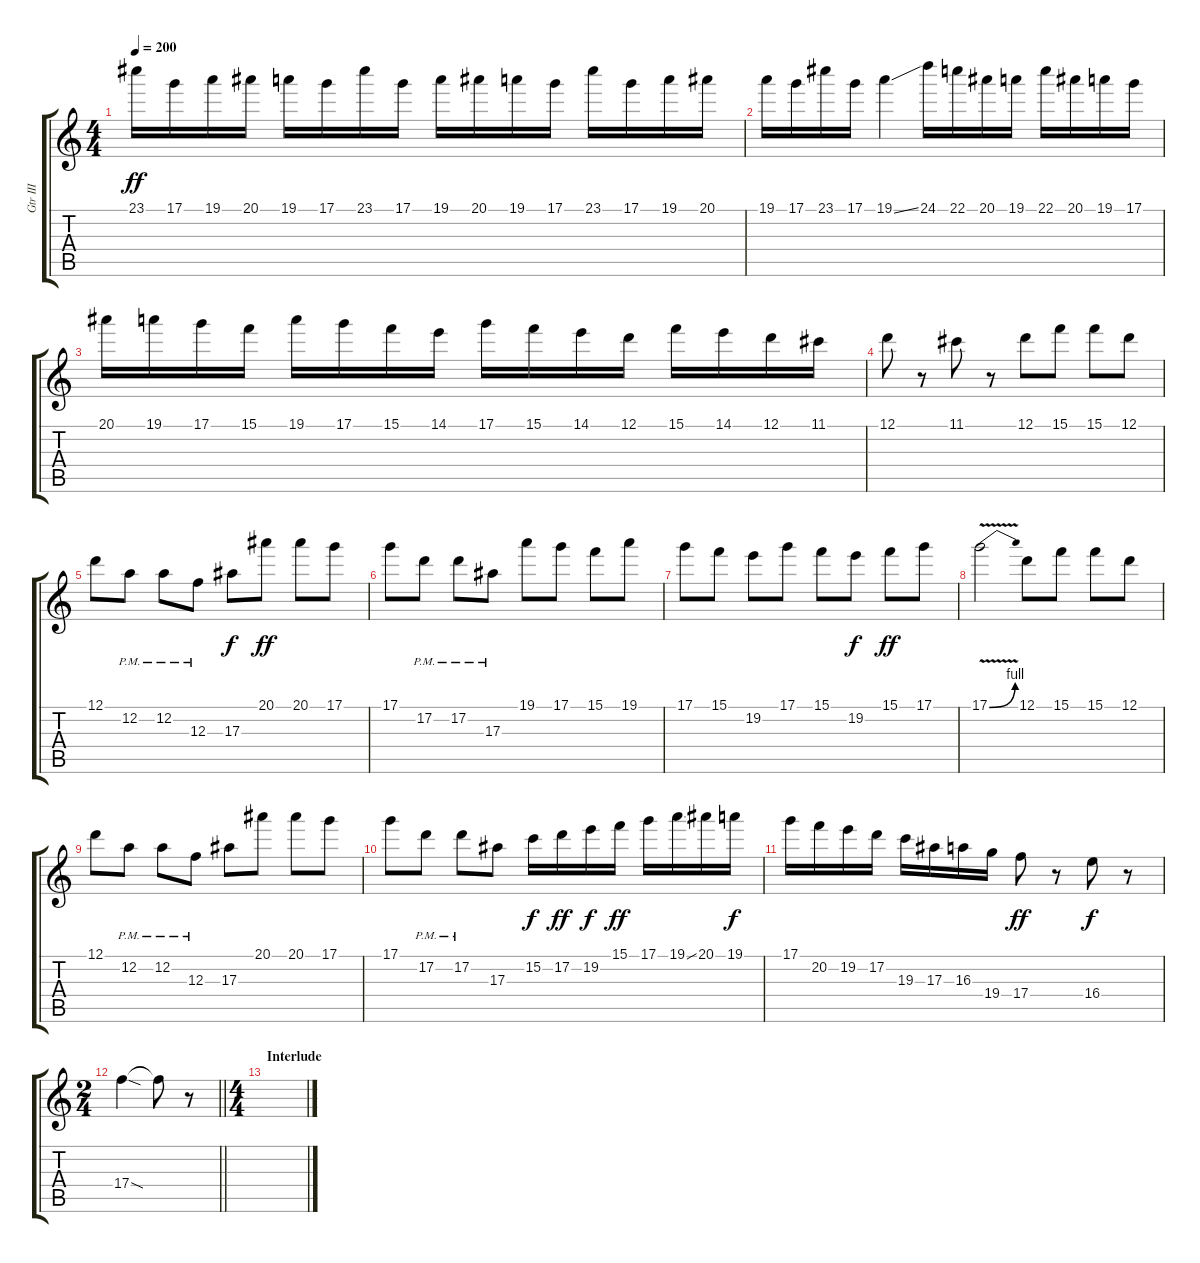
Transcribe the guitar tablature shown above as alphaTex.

\track ("Gtr III" "Gtr III") {instrument overdrivenguitar}
\staff {score tabs}
\tuning (D4 A3 F3 C3 G2 D2) {hide}
\ts (4 4)
\tempo 200
\clef g2
\ks c
23.1.16{dy ff} 17.1.16 19.1.16 20.1.16 19.1.16 17.1.16 23.1.16 17.1.16 19.1.16 20.1.16 19.1.16 17.1.16 23.1.16 17.1.16 19.1.16 20.1.16 |
19.1.16 17.1.16 23.1.16 17.1.16 19.1{ss}.4 24.1.16 22.1.16 20.1.16 19.1.16 22.1.16 20.1.16 19.1.16 17.1.16 |
20.1.16 19.1.16 17.1.16 15.1.16 19.1.16 17.1.16 15.1.16 14.1.16 17.1.16 15.1.16 14.1.16 12.1.16 15.1.16 14.1.16 12.1.16 11.1.16 |
12.1.8 r.8 11.1.8 r.8 12.1.8 15.1.8 15.1.8 12.1.8 |
12.1.8 12.2{pm}.8 12.2{pm}.8 12.3{pm}.8 17.3.8{dy f} 20.1.8{dy ff} 20.1.8 17.1.8 |
17.1.8 17.2{pm}.8 17.2{pm}.8 17.3{pm}.8 19.1.8 17.1.8 15.1.8 19.1.8 |
17.1.8 15.1.8 19.2.8 17.1.8 15.1.8 19.2.8{dy f} 15.1.8{dy ff} 17.1.8 |
17.1{be (bend 0 0 60 4) v}.2 12.1.8 15.1.8 15.1.8 12.1.8 |
12.1.8 12.2{pm}.8 12.2{pm}.8 12.3{pm}.8 17.3.8 20.1.8 20.1.8 17.1.8 |
17.1.8 17.2{pm}.8 17.2{pm}.8 17.3.8 15.2.16{dy f} 17.2.16{dy ff} 19.2.16{dy f} 15.1.16{dy ff} 17.1.16 19.1{ss}.16 20.1.16 19.1.16{dy f} |
17.1.16 20.2.16 19.2.16 17.2.16 19.3.16 17.3.16 16.3.16 19.4.16 17.4.8{dy ff} r.8 16.4.8{dy f} r.8 |
\ts (2 4)
\barLineRight lightlight
17.4{sod}.4 17.4{t}.8 r.8 |
\ts (4 4)
\section ("" "Interlude")
